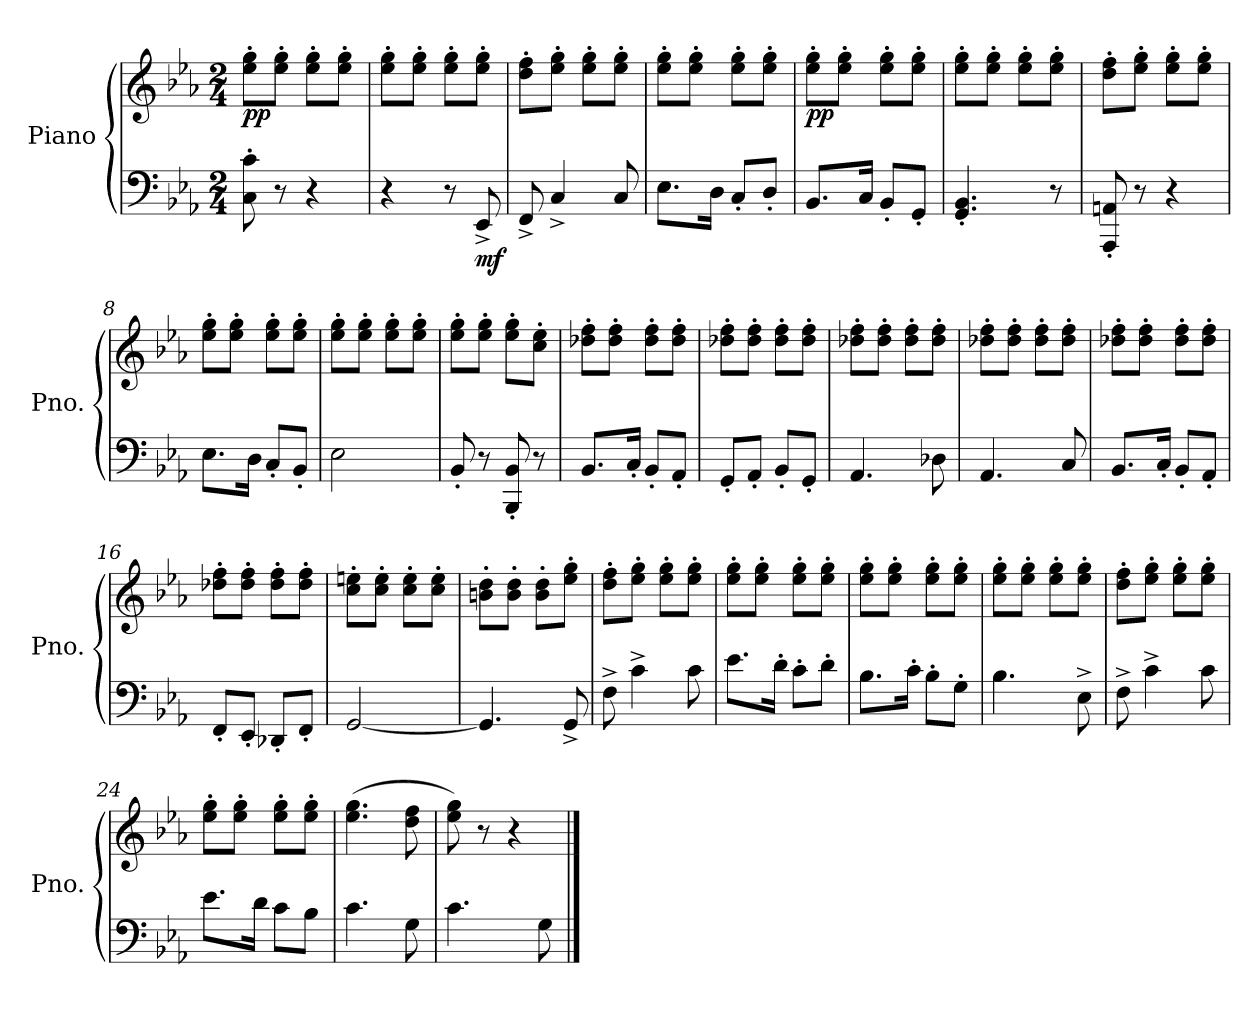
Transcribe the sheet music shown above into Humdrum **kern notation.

**kern	**kern	**dynam
*part1	*part1	*part1
*staff2	*staff1	*staff1/2
*I"Piano	*	*
*I'Pno.	*	*
*clefF4	*clefG2	*
*k[b-e-a-]	*k[b-e-a-]	*
*M2/4	*M2/4	*
=1	=1	=1
!	!	!LO:DY:b
8C\' 8c\'	8ee-\' 8gg\'L	pp
8r	8ee-\' 8gg\'J	.
4r	8ee-\' 8gg\'L	.
.	8ee-\' 8gg\'J	.
=2	=2	=2
4r	8ee-\' 8gg\'L	.
.	8ee-\' 8gg\'J	.
8r	8ee-\' 8gg\'L	.
!	!	!LO:DY:b=2
8EE-^/	8ee-\' 8gg\'J	mf
=3	=3	=3
8FF^/	8dd\' 8ff\'L	.
4C^/	8ee-\' 8gg\'J	.
.	8ee-\' 8gg\'L	.
8C/	8ee-\' 8gg\'J	.
=4	=4	=4
8.E-\L	8ee-\' 8gg\'L	.
.	8ee-\' 8gg\'J	.
16D\Jk	.	.
8C'/L	8ee-\' 8gg\'L	.
8D'/J	8ee-\' 8gg\'J	.
=5	=5	=5
!	!	!LO:DY:b
!	!	!LO:DY:n=1:b
8.BB-/L	8ee-\' 8gg\'L	p p
.	8ee-\' 8gg\'J	.
16C/Jk	.	.
8BB-'/L	8ee-\' 8gg\'L	.
8GG'/J	8ee-\' 8gg\'J	.
=6	=6	=6
4.GG/' 4.BB-/'	8ee-\' 8gg\'L	.
.	8ee-\' 8gg\'J	.
.	8ee-\' 8gg\'L	.
8r	8ee-\' 8gg\'J	.
=7	=7	=7
8AAA-/' 8AAn/'	8dd\' 8ff\'L	.
8r	8ee-\' 8gg\'J	.
4r	8ee-\' 8gg\'L	.
.	8ee-\' 8gg\'J	.
=8	=8	=8
8.E-\L	8ee-\' 8gg\'L	.
.	8ee-\' 8gg\'J	.
16D\Jk	.	.
8C'/L	8ee-\' 8gg\'L	.
8BB-'/J	8ee-\' 8gg\'J	.
=9	=9	=9
2E-\	8ee-\' 8gg\'L	.
.	8ee-\' 8gg\'J	.
.	8ee-\' 8gg\'L	.
.	8ee-\' 8gg\'J	.
!!LO:LB:g=z
=10	=10	=10
8BB-'/	8ee-\' 8gg\'L	.
8r	8ee-\' 8gg\'J	.
8BBB-/' 8BB-/'	8ee-\' 8gg\'L	.
8r	8cc\' 8ee-\'J	.
=11	=11	=11
8.BB-/L	8dd-X\' 8ff\'L	.
.	8dd-\' 8ff\'J	.
16C'/Jk	.	.
8BB-'/L	8dd-\' 8ff\'L	.
8AA-'/J	8dd-\' 8ff\'J	.
=12	=12	=12
8GG'/L	8dd-X\' 8ff\'L	.
8AA-'/J	8dd-\' 8ff\'J	.
8BB-'/L	8dd-\' 8ff\'L	.
8GG'/J	8dd-\' 8ff\'J	.
=13	=13	=13
4.AA-/	8dd-X\' 8ff\'L	.
.	8dd-\' 8ff\'J	.
.	8dd-\' 8ff\'L	.
8D-X\	8dd-\' 8ff\'J	.
=14	=14	=14
4.AA-/	8dd-X\' 8ff\'L	.
.	8dd-\' 8ff\'J	.
.	8dd-\' 8ff\'L	.
8C/	8dd-\' 8ff\'J	.
=15	=15	=15
8.BB-/L	8dd-X\' 8ff\'L	.
.	8dd-\' 8ff\'J	.
16C'/Jk	.	.
8BB-'/L	8dd-\' 8ff\'L	.
8AA-'/J	8dd-\' 8ff\'J	.
=16	=16	=16
8FF'/L	8dd-X\' 8ff\'L	.
8EE-'/J	8dd-\' 8ff\'J	.
8DD-X'/L	8dd-\' 8ff\'L	.
8FF'/J	8dd-\' 8ff\'J	.
=17	=17	=17
[2GG/	8cc\' 8een\'L	.
.	8cc\' 8ee\'J	.
.	8cc\' 8ee\'L	.
.	8cc\' 8ee\'J	.
=18	=18	=18
4.GG/]	8bn\' 8dd\'L	.
.	8b\' 8dd\'J	.
.	8b\' 8dd\'L	.
8GG^/	8ee-\' 8gg\'J	.
!!LO:LB:g=z
=19	=19	=19
8F^\	8dd\' 8ff\'L	.
4c^\	8ee-\' 8gg\'J	.
.	8ee-\' 8gg\'L	.
8c\	8ee-\' 8gg\'J	.
=20	=20	=20
8.e-\L	8ee-\' 8gg\'L	.
.	8ee-\' 8gg\'J	.
16d'\Jk	.	.
8c'\L	8ee-\' 8gg\'L	.
8d'\J	8ee-\' 8gg\'J	.
=21	=21	=21
8.B-\L	8ee-\' 8gg\'L	.
.	8ee-\' 8gg\'J	.
16c'\Jk	.	.
8B-'\L	8ee-\' 8gg\'L	.
8G'\J	8ee-\' 8gg\'J	.
=22	=22	=22
4.B-\	8ee-\' 8gg\'L	.
.	8ee-\' 8gg\'J	.
.	8ee-\' 8gg\'L	.
8E-^\	8ee-\' 8gg\'J	.
=23	=23	=23
8F^\	8dd\' 8ff\'L	.
4c^\	8ee-\' 8gg\'J	.
.	8ee-\' 8gg\'L	.
8c\	8ee-\' 8gg\'J	.
=24	=24	=24
8.e-\L	8ee-\' 8gg\'L	.
.	8ee-\' 8gg\'J	.
16d\Jk	.	.
8c\L	8ee-\' 8gg\'L	.
8B-\J	8ee-\' 8gg\'J	.
=25	=25	=25
4.c\	(>4.ee-\ 4.gg\	.
8G\	8dd\ 8ff\	.
=26	=26	=26
4.c\	8ee-\ 8gg\)	.
.	8r	.
.	4r	.
8G\	.	.
==	==	==
*-	*-	*-
